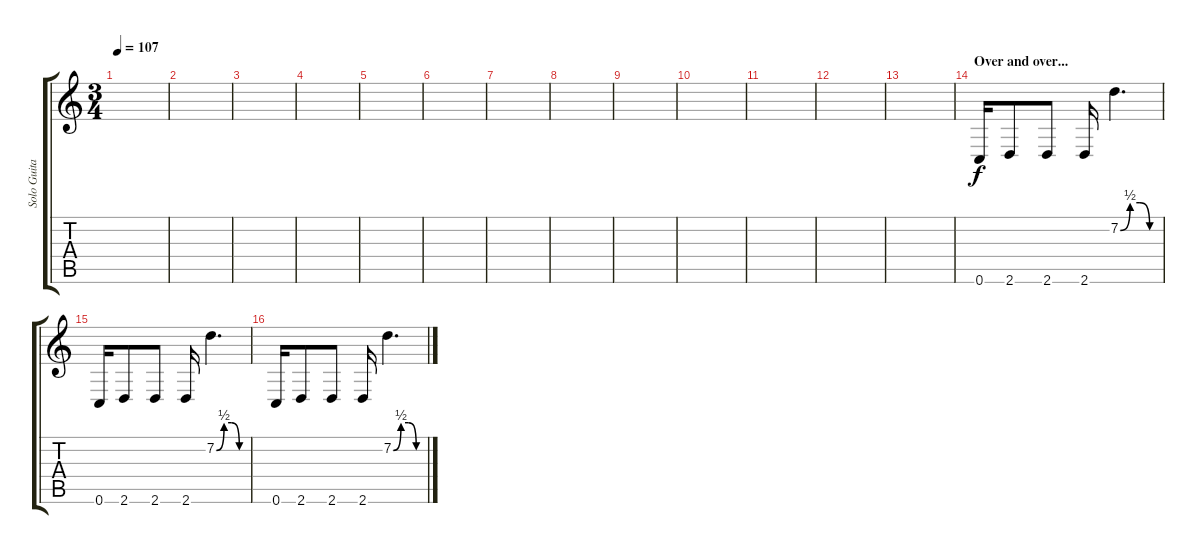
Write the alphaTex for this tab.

\track ("Solo Guitar" "Solo Guita") {instrument distortionguitar}
\staff {score tabs}
\tuning (C4 G3 Eb3 Bb2 F2 C2) {hide}
\ts (3 4)
\tempo 107
\clef g2
\ks c
|
|
|
|
|
|
|
|
|
|
|
|
|
\section ("" "Over and over...")
0.6.16 2.6.8 2.6.8 2.6.16 7.2{be (custom 0 0 15 2 30 2 45 0 60 0)}.4{d} |
0.6.16 2.6.8 2.6.8 2.6.16 7.2{be (custom 0 0 15 2 30 2 45 0 60 0)}.4{d} |
0.6.16 2.6.8 2.6.8 2.6.16 7.2{be (custom 0 0 15 2 30 2 45 0 60 0)}.4{d}
